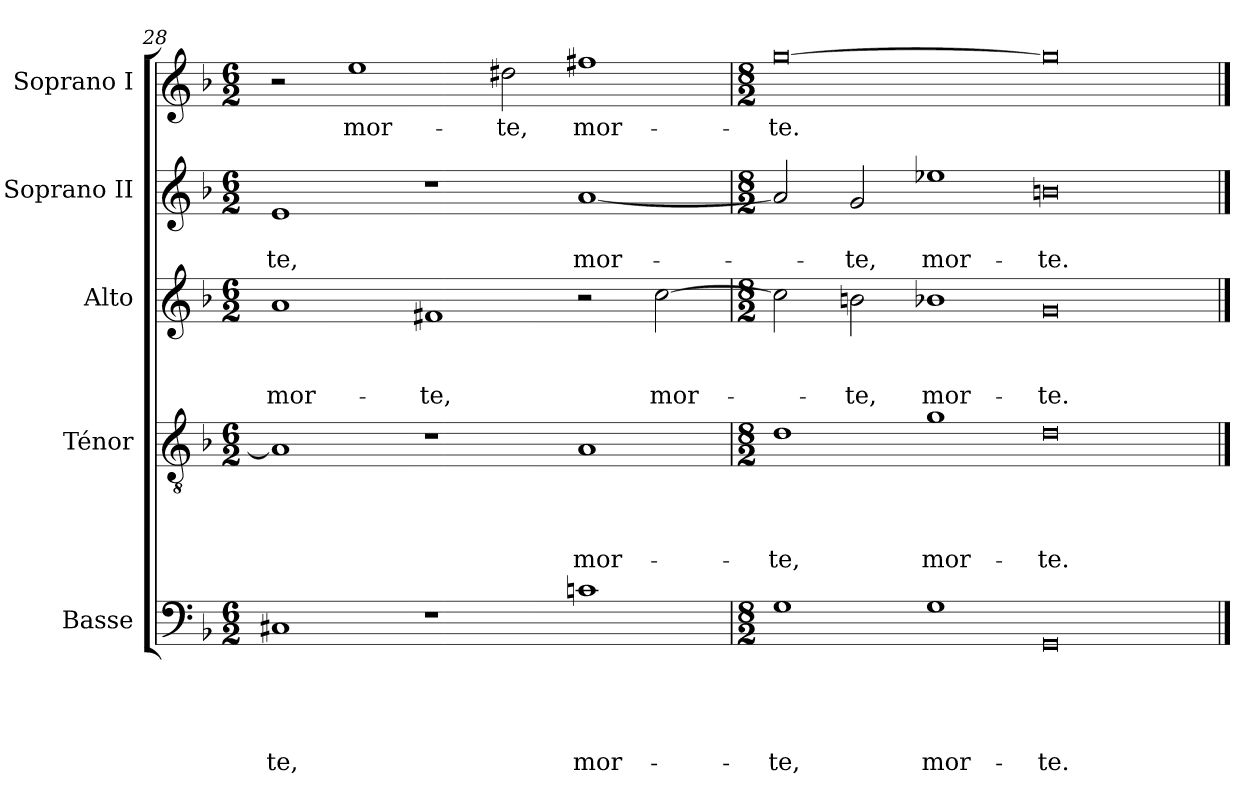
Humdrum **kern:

**kern	**text	**text	**text	**text	**text	**kern	**text	**text	**text	**text	**kern	**text	**text	**text	**kern	**text	**text	**kern	**text
*part5	*part5	*part5	*part5	*part5	*part5	*part4	*part4	*part4	*part4	*part4	*part3	*part3	*part3	*part3	*part2	*part2	*part2	*part1	*part1
*staff5	*staff5	*staff5	*staff5	*staff5	*staff5	*staff4	*staff4	*staff4	*staff4	*staff4	*staff3	*staff3	*staff3	*staff3	*staff2	*staff2	*staff2	*staff1	*staff1
*I"Basse	*	*	*	*	*	*I"Ténor	*	*	*	*	*I"Alto	*	*	*	*I"Soprano II	*	*	*I"Soprano I	*
*I'B	*	*	*	*	*	*I'T	*	*	*	*	*I'A	*	*	*	*I'S II	*	*	*I'S I	*
*clefF4	*	*	*	*	*	*clefGv2	*	*	*	*	*clefG2	*	*	*	*clefG2	*	*	*clefG2	*
*k[b-]	*	*	*	*	*	*k[b-]	*	*	*	*	*k[b-]	*	*	*	*k[b-]	*	*	*k[b-]	*
*F:	*	*	*	*	*	*F:	*	*	*	*	*F:	*	*	*	*F:	*	*	*F:	*
*M6/2	*	*	*	*	*	*M6/2	*	*	*	*	*M6/2	*	*	*	*M6/2	*	*	*M6/2	*
=28	=28	=28	=28	=28	=28	=28	=28	=28	=28	=28	=28	=28	=28	=28	=28	=28	=28	=28	=28
!	!	!	!	!	!LO:LY:b	!	!	!	!	!	!	!	!	!	!	!	!	!	!
!	!	!	!	!	!	!	!	!	!	!	!	!	!	!LO:LY:b	!	!	!	!	!
!	!	!	!	!	!	!	!	!	!	!	!	!	!	!	!	!	!LO:LY:b	!	!
1C#X	.	.	.	.	-te,	1A]	.	.	.	.	1a	.	.	mor-	1e	.	-te,	2r	.
!	!	!	!	!	!	!	!	!	!	!	!	!	!	!	!	!	!	!	!LO:LY:b
.	.	.	.	.	.	.	.	.	.	.	.	.	.	.	.	.	.	1ee	mor-
!	!	!	!	!	!	!	!	!	!	!	!	!	!	!LO:LY:b	!	!	!	!	!
1r	.	.	.	.	.	1r	.	.	.	.	1f#X	.	.	-te,	1r	.	.	.	.
!	!	!	!	!	!	!	!	!	!	!	!	!	!	!	!	!	!	!	!LO:LY:b
.	.	.	.	.	.	.	.	.	.	.	.	.	.	.	.	.	.	2dd#X\	-te,
!	!	!	!	!	!LO:LY:b	!	!	!	!	!	!	!	!	!	!	!	!	!	!
!	!	!	!	!	!	!	!	!	!	!LO:LY:b	!	!	!	!	!	!	!	!	!
!	!	!	!	!	!	!	!	!	!	!	!	!	!	!	!	!	!LO:LY:b	!	!
!	!	!	!	!	!	!	!	!	!	!	!	!	!	!	!	!	!	!	!LO:LY:b
1cn	.	.	.	.	mor-	1A	.	.	.	mor-	2r	.	.	.	[1a	.	mor-	1ff#X	mor-
!	!	!	!	!	!	!	!	!	!	!	!	!	!	!LO:LY:b	!	!	!	!	!
.	.	.	.	.	.	.	.	.	.	.	[2cc\	.	.	mor-	.	.	.	.	.
=29	=29	=29	=29	=29	=29	=29	=29	=29	=29	=29	=29	=29	=29	=29	=29	=29	=29	=29	=29
*M8/2	*	*	*	*	*	*M8/2	*	*	*	*	*M8/2	*	*	*	*M8/2	*	*	*M8/2	*
!	!	!	!	!	!LO:LY:b	!	!	!	!	!	!	!	!	!	!	!	!	!	!
!	!	!	!	!	!	!	!	!	!	!LO:LY:b	!	!	!	!	!	!	!	!	!
!	!	!	!	!	!	!	!	!	!	!	!	!	!	!	!	!	!	!	!LO:LY:b
1G	.	.	.	.	-te,	1d	.	.	.	-te,	2cc\]	.	.	.	2a/]	.	.	[0gg	-te.
!	!	!	!	!	!	!	!	!	!	!	!	!	!	!LO:LY:b	!	!	!	!	!
!	!	!	!	!	!	!	!	!	!	!	!	!	!	!	!	!	!LO:LY:b	!	!
.	.	.	.	.	.	.	.	.	.	.	2bn\	.	.	-te,	2g/	.	-te,	.	.
!	!	!	!	!	!LO:LY:b	!	!	!	!	!	!	!	!	!	!	!	!	!	!
!	!	!	!	!	!	!	!	!	!	!LO:LY:b	!	!	!	!	!	!	!	!	!
!	!	!	!	!	!	!	!	!	!	!	!	!	!	!LO:LY:b	!	!	!	!	!
!	!	!	!	!	!	!	!	!	!	!	!	!	!	!	!	!	!LO:LY:b	!	!
1G	.	.	.	.	mor-	1g	.	.	.	mor-	1b-X	.	.	mor-	1ee-X	.	mor-	.	.
!	!	!	!	!	!LO:LY:b	!	!	!	!	!	!	!	!	!	!	!	!	!	!
!	!	!	!	!	!	!	!	!	!	!LO:LY:b	!	!	!	!	!	!	!	!	!
!	!	!	!	!	!	!	!	!	!	!	!	!	!	!LO:LY:b	!	!	!	!	!
!	!	!	!	!	!	!	!	!	!	!	!	!	!	!	!	!	!LO:LY:b	!	!
0GG	.	.	.	.	-te.	0d	.	.	.	-te.	0g	.	.	-te.	0bn	.	-te.	0gg]	.
==	==	==	==	==	==	==	==	==	==	==	==	==	==	==	==	==	==	==	==
*-	*-	*-	*-	*-	*-	*-	*-	*-	*-	*-	*-	*-	*-	*-	*-	*-	*-	*-	*-
